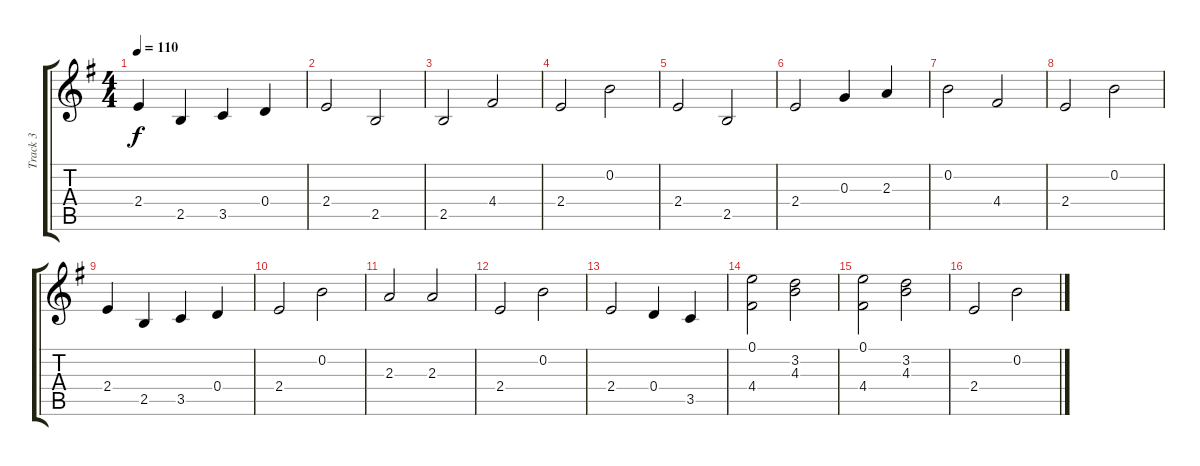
\track ("Track 3" "Track 3") {instrument electricbasspick}
\staff {score tabs}
\tuning (E4 B3 G3 D3 A2 E2) {hide}
\ts (4 4)
\tempo 110
\clef g2
\ks g
2.4.4{dy f} 2.5.4 3.5.4 0.4.4 |
2.4.2 2.5.2 |
2.5.2 4.4.2 |
2.4.2 0.2.2 |
2.4.2 2.5.2 |
2.4.2 0.3.4 2.3.4 |
0.2.2 4.4.2 |
2.4.2 0.2.2 |
2.4.4 2.5.4 3.5.4 0.4.4 |
2.4.2 0.2.2 |
2.3.2 2.3.2 |
2.4.2 0.2.2 |
2.4.2 0.4.4 3.5.4 |
(0.1 4.4).2 (3.2 4.3).2 |
(0.1 4.4).2 (3.2 4.3).2 |
2.4.2 0.2.2
